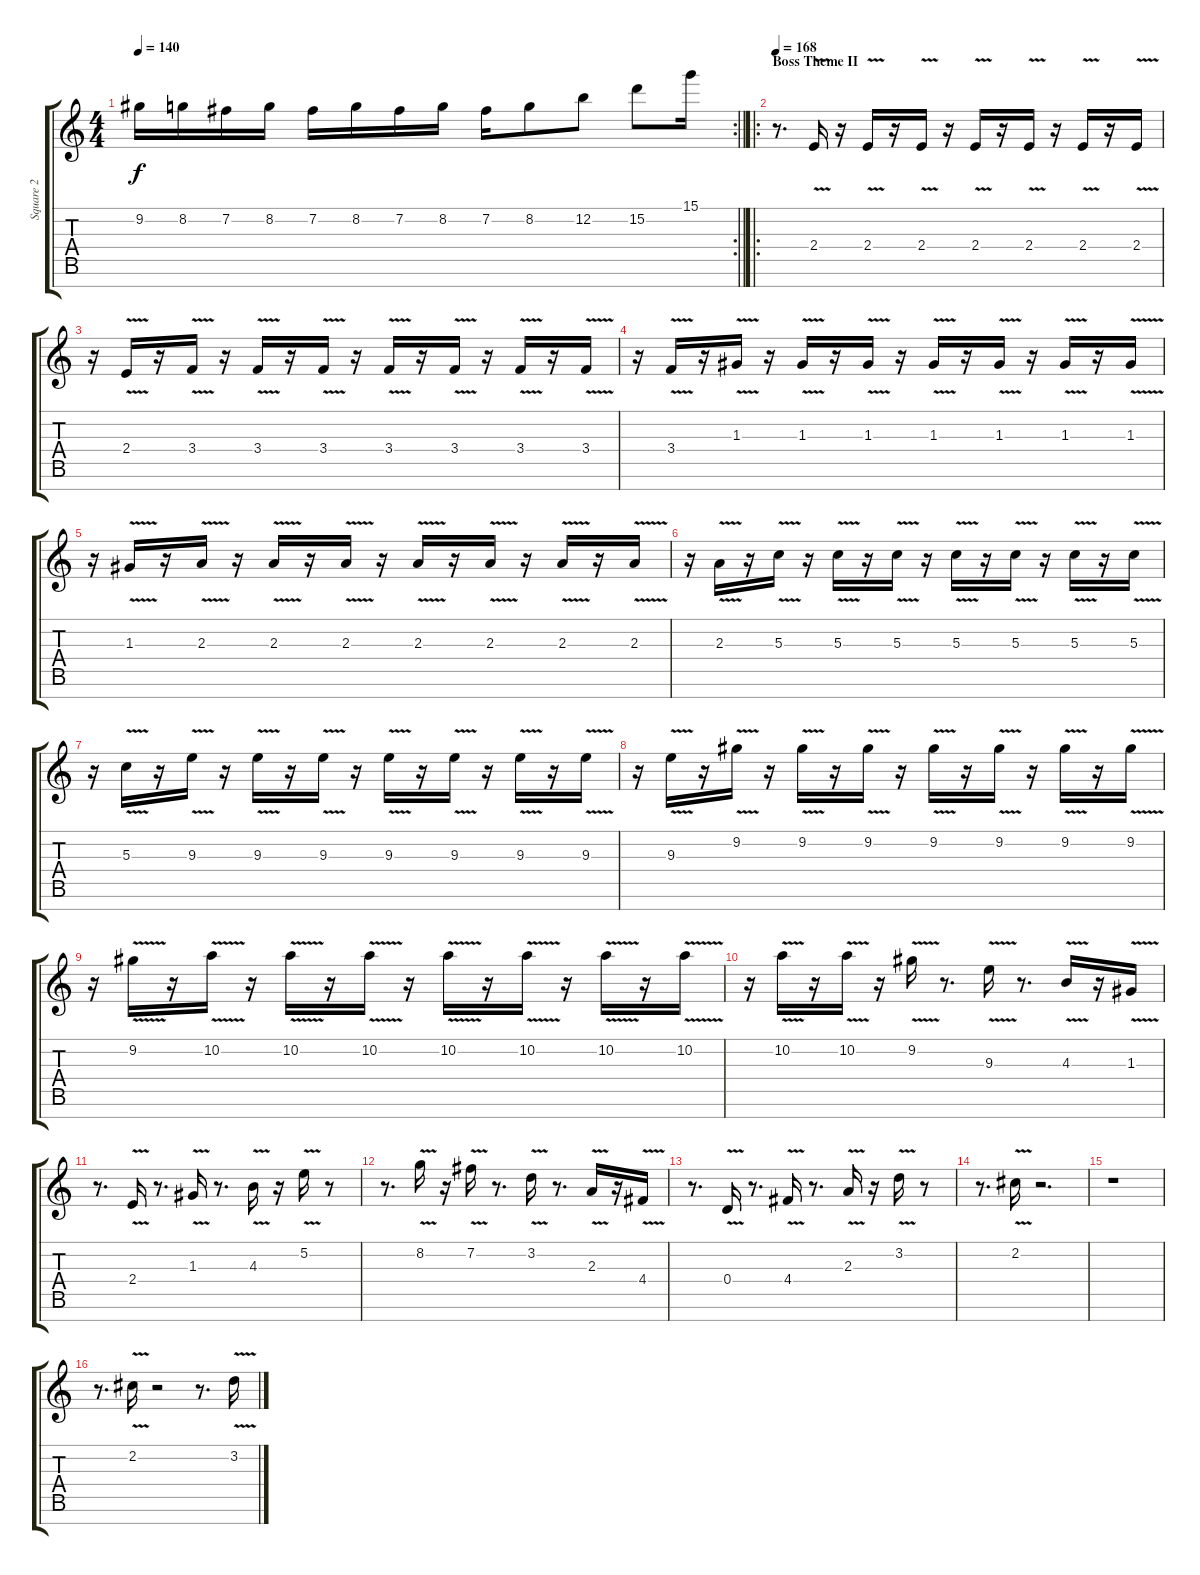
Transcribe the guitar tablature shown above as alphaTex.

\track ("Square 2" "Square 2") {instrument overdrivenguitar}
\staff {score tabs}
\tuning (E4 B3 G3 D3 A2 E2 B1) {hide}
\rc 2
\ts (4 4)
\tempo 140
\clef g2
\barLineRight lightlight
\ks c
9.2{t}.16{dy f} 8.2.16 7.2.16 8.2.16 7.2.16 8.2.16 7.2.16 8.2.16 7.2.16 8.2.8 12.2.8 15.2.8 15.1.16 |
\ro
\section ("" "Boss Theme II")
\tempo 168
r.8{d volume 9 instrument overdrivenguitar} 2.4{v}.16 r.16 2.4{v}.16 r.16 2.4{v}.16 r.16 2.4{v}.16 r.16 2.4{v}.16 r.16 2.4{v}.16 r.16 2.4{v}.16 |
r.16 2.4{v}.16 r.16 3.4{v}.16 r.16 3.4{v}.16 r.16 3.4{v}.16 r.16 3.4{v}.16 r.16 3.4{v}.16 r.16 3.4{v}.16 r.16 3.4{v}.16 |
r.16 3.4{v}.16 r.16 1.3{v}.16 r.16 1.3{v}.16 r.16 1.3{v}.16 r.16 1.3{v}.16 r.16 1.3{v}.16 r.16 1.3{v}.16 r.16 1.3{v}.16 |
r.16 1.3{v}.16 r.16 2.3{v}.16 r.16 2.3{v}.16 r.16 2.3{v}.16 r.16 2.3{v}.16 r.16 2.3{v}.16 r.16 2.3{v}.16 r.16 2.3{v}.16 |
r.16 2.3{v}.16 r.16 5.3{v}.16 r.16 5.3{v}.16 r.16 5.3{v}.16 r.16 5.3{v}.16 r.16 5.3{v}.16 r.16 5.3{v}.16 r.16 5.3{v}.16 |
r.16 5.3{v}.16 r.16 9.3{v}.16 r.16 9.3{v}.16 r.16 9.3{v}.16 r.16 9.3{v}.16 r.16 9.3{v}.16 r.16 9.3{v}.16 r.16 9.3{v}.16 |
r.16 9.3{v}.16 r.16 9.2{v}.16 r.16 9.2{v}.16 r.16 9.2{v}.16 r.16 9.2{v}.16 r.16 9.2{v}.16 r.16 9.2{v}.16 r.16 9.2{v}.16 |
r.16 9.2{v}.16 r.16 10.2{v}.16 r.16 10.2{v}.16 r.16 10.2{v}.16 r.16 10.2{v}.16 r.16 10.2{v}.16 r.16 10.2{v}.16 r.16 10.2{v}.16 |
r.16 10.2{v}.16 r.16 10.2{v}.16 r.16 9.2{v}.16 r.8{d} 9.3{v}.16 r.8{d} 4.3{v}.16 r.16 1.3{v}.16 |
r.8{d} 2.4{v}.16 r.8{d} 1.3{v}.16 r.8{d} 4.3{v}.16 r.16 5.2{v}.16 r.8 |
r.8{d} 8.2{v}.16 r.16 7.2{v}.16 r.8{d} 3.2{v}.16 r.8{d} 2.3{v}.16 r.16 4.4{v}.16 |
r.8{d} 0.4{v}.16 r.8{d} 4.4{v}.16 r.8{d} 2.3{v}.16 r.16 3.2{v}.16 r.8 |
r.8{d} 2.2{v}.16 r.2{d} |
r.1 |
r.8{d} 2.2{v}.16 r.2 r.8{d} 3.2{v}.16
